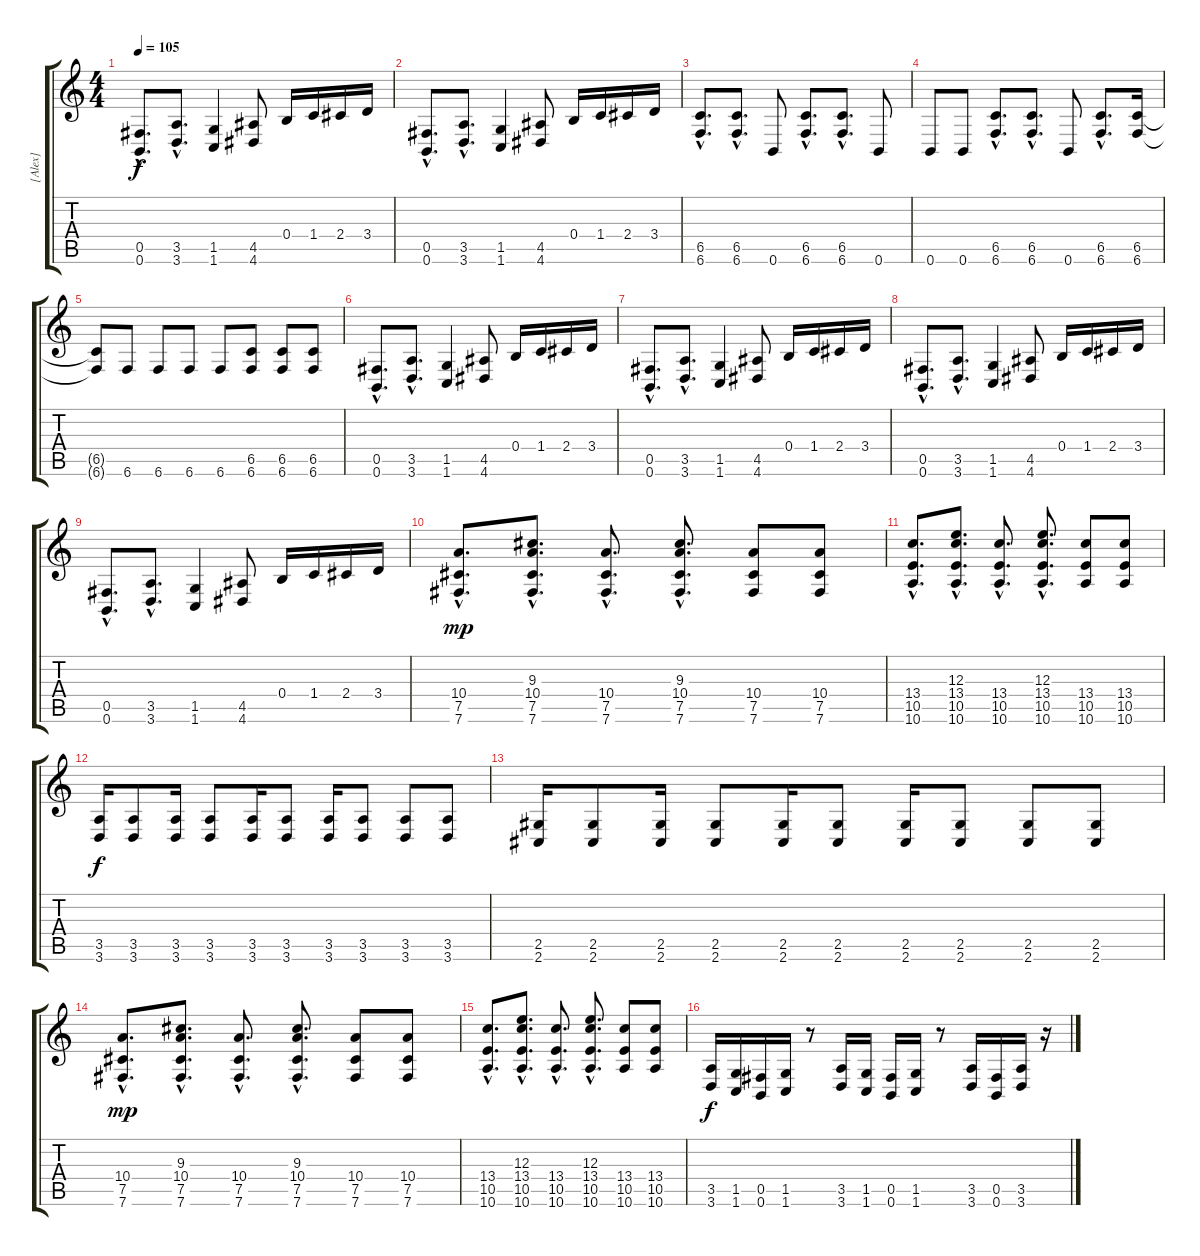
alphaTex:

\track ("[Alex]" "[Alex]") {instrument distortionguitar}
\staff {score tabs}
\tuning (Db4 Ab3 E3 B2 Gb2 B1) {hide}
\ts (4 4)
\tempo 105
\clef g2
\ks c
(0.5{hac} 0.6{hac}).8{d dy f} (3.5{hac} 3.6{hac}).8{d} (1.5 1.6).4 (4.5 4.6).8 0.4.16 1.4.16 2.4.16 3.4.16 |
(0.5{hac} 0.6{hac}).8{d} (3.5{hac} 3.6{hac}).8{d} (1.5 1.6).4 (4.5 4.6).8 0.4.16 1.4.16 2.4.16 3.4.16 |
(6.5{hac} 6.6{hac}).8{d} (6.5{hac} 6.6{hac}).8{d} 0.6.8 (6.5{hac} 6.6{hac}).8{d} (6.5{hac} 6.6{hac}).8{d} 0.6.8 |
0.6.8 0.6.8 (6.5{hac} 6.6{hac}).8{d} (6.5{hac} 6.6{hac}).8{d} 0.6.8 (6.5{hac} 6.6{hac}).8{d} (6.5 6.6).16 |
(6.5{t} 6.6{t}).8 6.6.8 6.6.8 6.6.8 6.6.8 (6.5 6.6).8 (6.5 6.6).8 (6.5 6.6).8 |
(0.5{hac} 0.6{hac}).8{d} (3.5{hac} 3.6{hac}).8{d} (1.5 1.6).4 (4.5 4.6).8 0.4.16 1.4.16 2.4.16 3.4.16 |
(0.5{hac} 0.6{hac}).8{d} (3.5{hac} 3.6{hac}).8{d} (1.5 1.6).4 (4.5 4.6).8 0.4.16 1.4.16 2.4.16 3.4.16 |
(0.5{hac} 0.6{hac}).8{d} (3.5{hac} 3.6{hac}).8{d} (1.5 1.6).4 (4.5 4.6).8 0.4.16 1.4.16 2.4.16 3.4.16 |
(0.5{hac} 0.6{hac}).8{d} (3.5{hac} 3.6{hac}).8{d} (1.5 1.6).4 (4.5 4.6).8 0.4.16 1.4.16 2.4.16 3.4.16 |
(10.4{hac} 7.5{hac} 7.6{hac}).8{d dy mp} (9.3{hac} 10.4{hac} 7.5{hac} 7.6{hac}).8{d} (10.4{hac} 7.5{hac} 7.6{hac}).8{d} (9.3{hac} 10.4{hac} 7.5{hac} 7.6{hac}).8{d} (10.4 7.5 7.6).8 (10.4 7.5 7.6).8 |
(13.4{hac} 10.5{hac} 10.6{hac}).8{d} (12.3{hac} 13.4{hac} 10.5{hac} 10.6{hac}).8{d} (13.4{hac} 10.5{hac} 10.6{hac}).8{d} (12.3{hac} 13.4{hac} 10.5{hac} 10.6{hac}).8{d} (13.4 10.5 10.6).8 (13.4 10.5 10.6).8 |
(3.5 3.6).16{dy f} (3.5 3.6).8 (3.5 3.6).16 (3.5 3.6).8 (3.5 3.6).16 (3.5 3.6).8 (3.5 3.6).16 (3.5 3.6).8 (3.5 3.6).8 (3.5 3.6).8 |
(2.5 2.6).16 (2.5 2.6).8 (2.5 2.6).16 (2.5 2.6).8 (2.5 2.6).16 (2.5 2.6).8 (2.5 2.6).16 (2.5 2.6).8 (2.5 2.6).8 (2.5 2.6).8 |
(10.4{hac} 7.5{hac} 7.6{hac}).8{d dy mp} (9.3{hac} 10.4{hac} 7.5{hac} 7.6{hac}).8{d} (10.4{hac} 7.5{hac} 7.6{hac}).8{d} (9.3{hac} 10.4{hac} 7.5{hac} 7.6{hac}).8{d} (10.4 7.5 7.6).8 (10.4 7.5 7.6).8 |
(13.4{hac} 10.5{hac} 10.6{hac}).8{d} (12.3{hac} 13.4{hac} 10.5{hac} 10.6{hac}).8{d} (13.4{hac} 10.5{hac} 10.6{hac}).8{d} (12.3{hac} 13.4{hac} 10.5{hac} 10.6{hac}).8{d} (13.4 10.5 10.6).8 (13.4 10.5 10.6).8 |
(3.5 3.6).16{dy f} (1.5 1.6).16 (0.5 0.6).16 (1.5 1.6).16 r.8 (3.5 3.6).16 (1.5 1.6).16 (0.5 0.6).16 (1.5 1.6).16 r.8 (3.5 3.6).16 (0.5 0.6).16 (3.5 3.6).16 r.16
